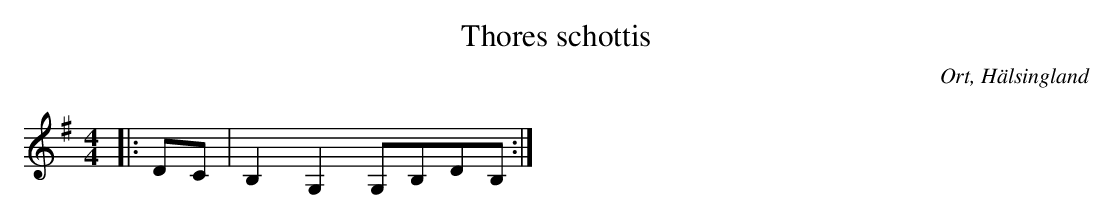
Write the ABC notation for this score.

X:1
T:Thores schottis
O:Ort, Hälsingland
M:4/4
L:1/8
K:G
|: DC | B,2 G,2 G,B,DB, :|
